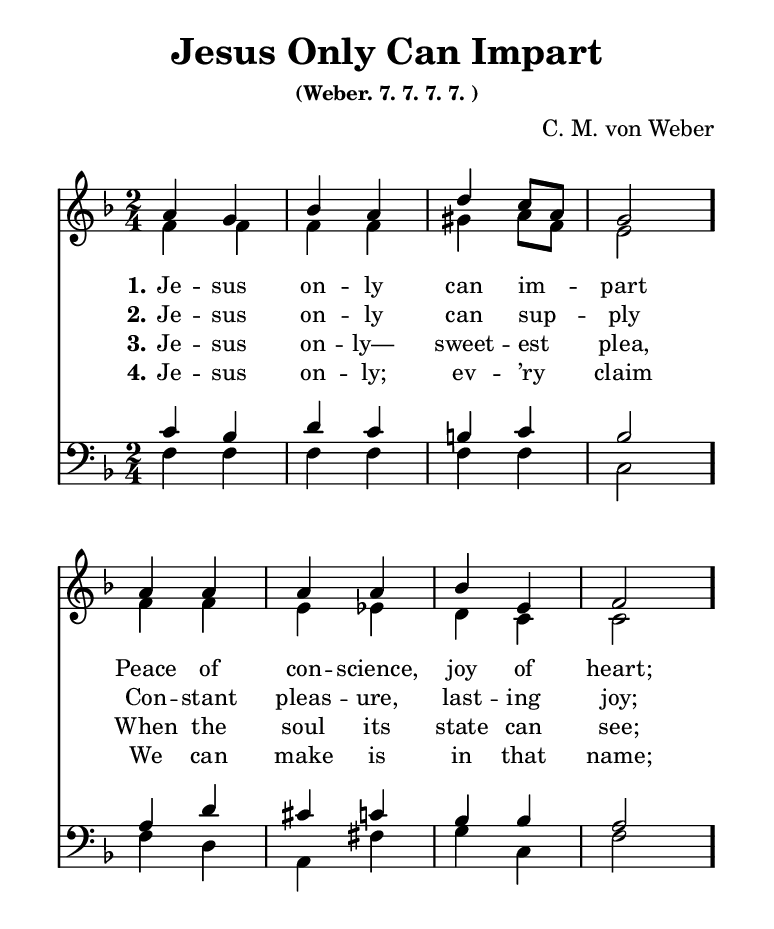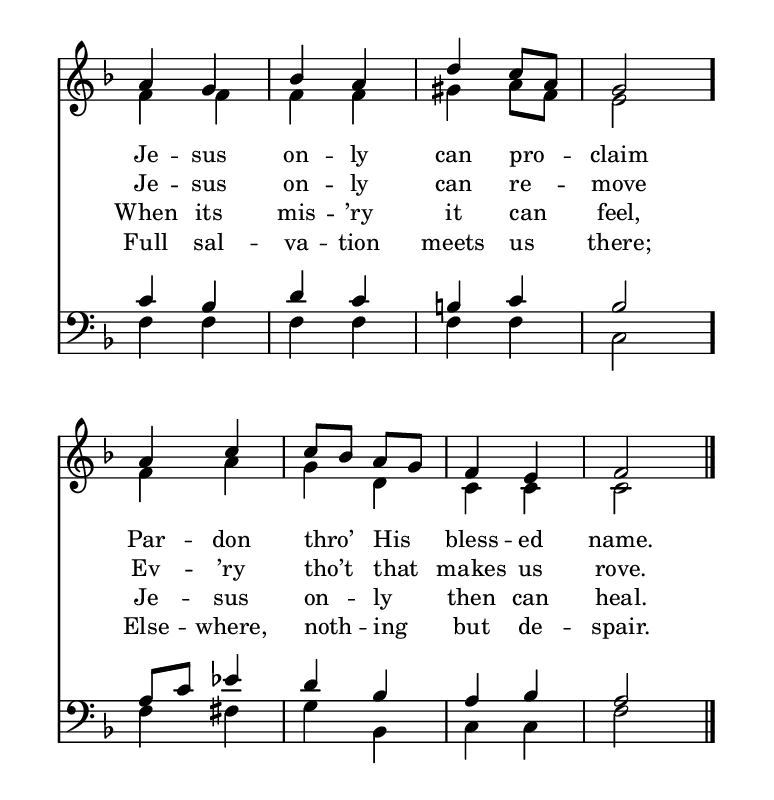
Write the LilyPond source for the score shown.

\include "common/global.ily"
\paper {
  \include "common/paper.ily"
  ragged-bottom = ##t
  ragged-last-bottom = ##t
  systems-per-page = 2
  %page-count = ##f
}

\header{
  title = "Jesus Only Can Impart"
  subsubtitle = "(Weber. 7. 7. 7. 7. )"
  %meter = "7.7.7.7."
  %poet = ""
  composer = "C. M. von Weber"
  %copyright = ""
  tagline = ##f
}

% for fermata in MIDI
ta = { \tempo 4=80 }
tb = { \tempo 4=40 }

patternAA = { c4      c4 | c4 c4           | c4 c8[ c8] | c2 }
patternAB = { c4      c4 | c4 c4           | c4 c4      | c2 }
patternAC = { c4      c4 | c8[ c8] c8[ c8] | c4 c4      | c2 }
patternAD = { c8[ c8] c4 | c4 c4           | c4 c4      | c2 }

global = {
  \include "common/overrides.ily"
  \override Staff.TimeSignature.style = #'()
  \time 2/4
  \override Score.MetronomeMark.transparent = ##t % hide all fermata changes too
  \ta
  \key f \major
  %\partial 4
  \autoBeamOff
}

notesSoprano = {
\global
\relative c'' {

  \changePitch \patternAA { a g | bes a     | d c a  | g }
  \changePitch \patternAB { a a | a a       | bes e, | f }
  \changePitch \patternAA { a g | bes a     | d c a  | g }
  \changePitch \patternAC { a c | c bes a g | f e    | f }

  \bar "|."

}
}

notesAlto = {
\global
\relative e' {

  \changePitch \patternAA { f f | f f   | gis a f | e }
  \changePitch \patternAB { f f | e ees | d c     | c }
  \changePitch \patternAA { f f | f f   | gis a f | e }
  \changePitch \patternAB { f a | g d   | c c     | c }

}
}

notesTenor = {
\global
\relative a {

  \changePitch \patternAB { c bes   | d c   | b c     | bes }
  \changePitch \patternAB { a d     | cis c | bes bes | a   }
  \changePitch \patternAB { c bes   | d c   | b c     | bes }
  \changePitch \patternAD { a c ees | d bes | a bes   | a   }

}
}

notesBass = {
\global
\relative f {

  \changePitch \patternAB { f f   | f f    | f f  | c }
  \changePitch \patternAB { f d   | a fis' | g c, | f }
  \changePitch \patternAB { f f   | f f    | f f  | c }
  \changePitch \patternAB { f fis | g bes, | c c  | f }

}
}

wordsA = \lyricmode {
\set stanza = "1."

Je -- sus on -- ly can im -- part \bar "."
Peace of con -- science, joy of heart; \bar "." \break
Je -- sus on -- ly can pro -- claim \bar "."
Par -- don thro’ His bless -- ed name. \bar "." \break

}

wordsB = \lyricmode {
\set stanza = "2."

Je -- sus on -- ly can sup -- ply
Con -- stant pleas -- ure, last -- ing joy;
Je -- sus on -- ly can re -- move
Ev -- ’ry tho’t that makes us rove.

}

wordsC = \lyricmode {
\set stanza = "3."

Je -- sus on -- ly— sweet -- est plea,
When the soul its state can see;
When its mis -- ’ry it can feel,
Je -- sus on -- ly then can heal.

}

wordsD = \lyricmode {
\set stanza = "4."

Je -- sus on -- ly; ev -- ’ry claim
We can make is in that name;
Full sal -- va -- tion meets us there;
Else -- where, noth -- ing but de -- spair.

}

\score {
  \context ChoirStaff <<
    \context Staff = upper <<
      \set ChoirStaff.systemStartDelimiter = #'SystemStartBar
      \context Voice  = sopranos { \voiceOne << \notesSoprano >> }
      \context Voice  = altos { \voiceTwo << \notesAlto >> }
      \context Lyrics = one   \lyricsto sopranos \wordsA
      \context Lyrics = two   \lyricsto sopranos \wordsB
      \context Lyrics = three \lyricsto sopranos \wordsC
      \context Lyrics = four  \lyricsto sopranos \wordsD
      %\context Lyrics = five  \lyricsto sopranos \wordsE
    >>
    \context Staff = men <<
      \clef bass
      \context Voice  = tenors { \voiceOne << \notesTenor >> }
      \context Voice  = basses { \voiceTwo << \notesBass >> }
    >>
  >>
  \layout {
    \include "common/layout.ily"
  }
  \midi{
    \include "common/midi.ily"
  }
}

\version "2.18.0"  % necessary for upgrading to future LilyPond versions.

% vi:set et ts=2 sw=2 ai nocindent syntax=lilypond
